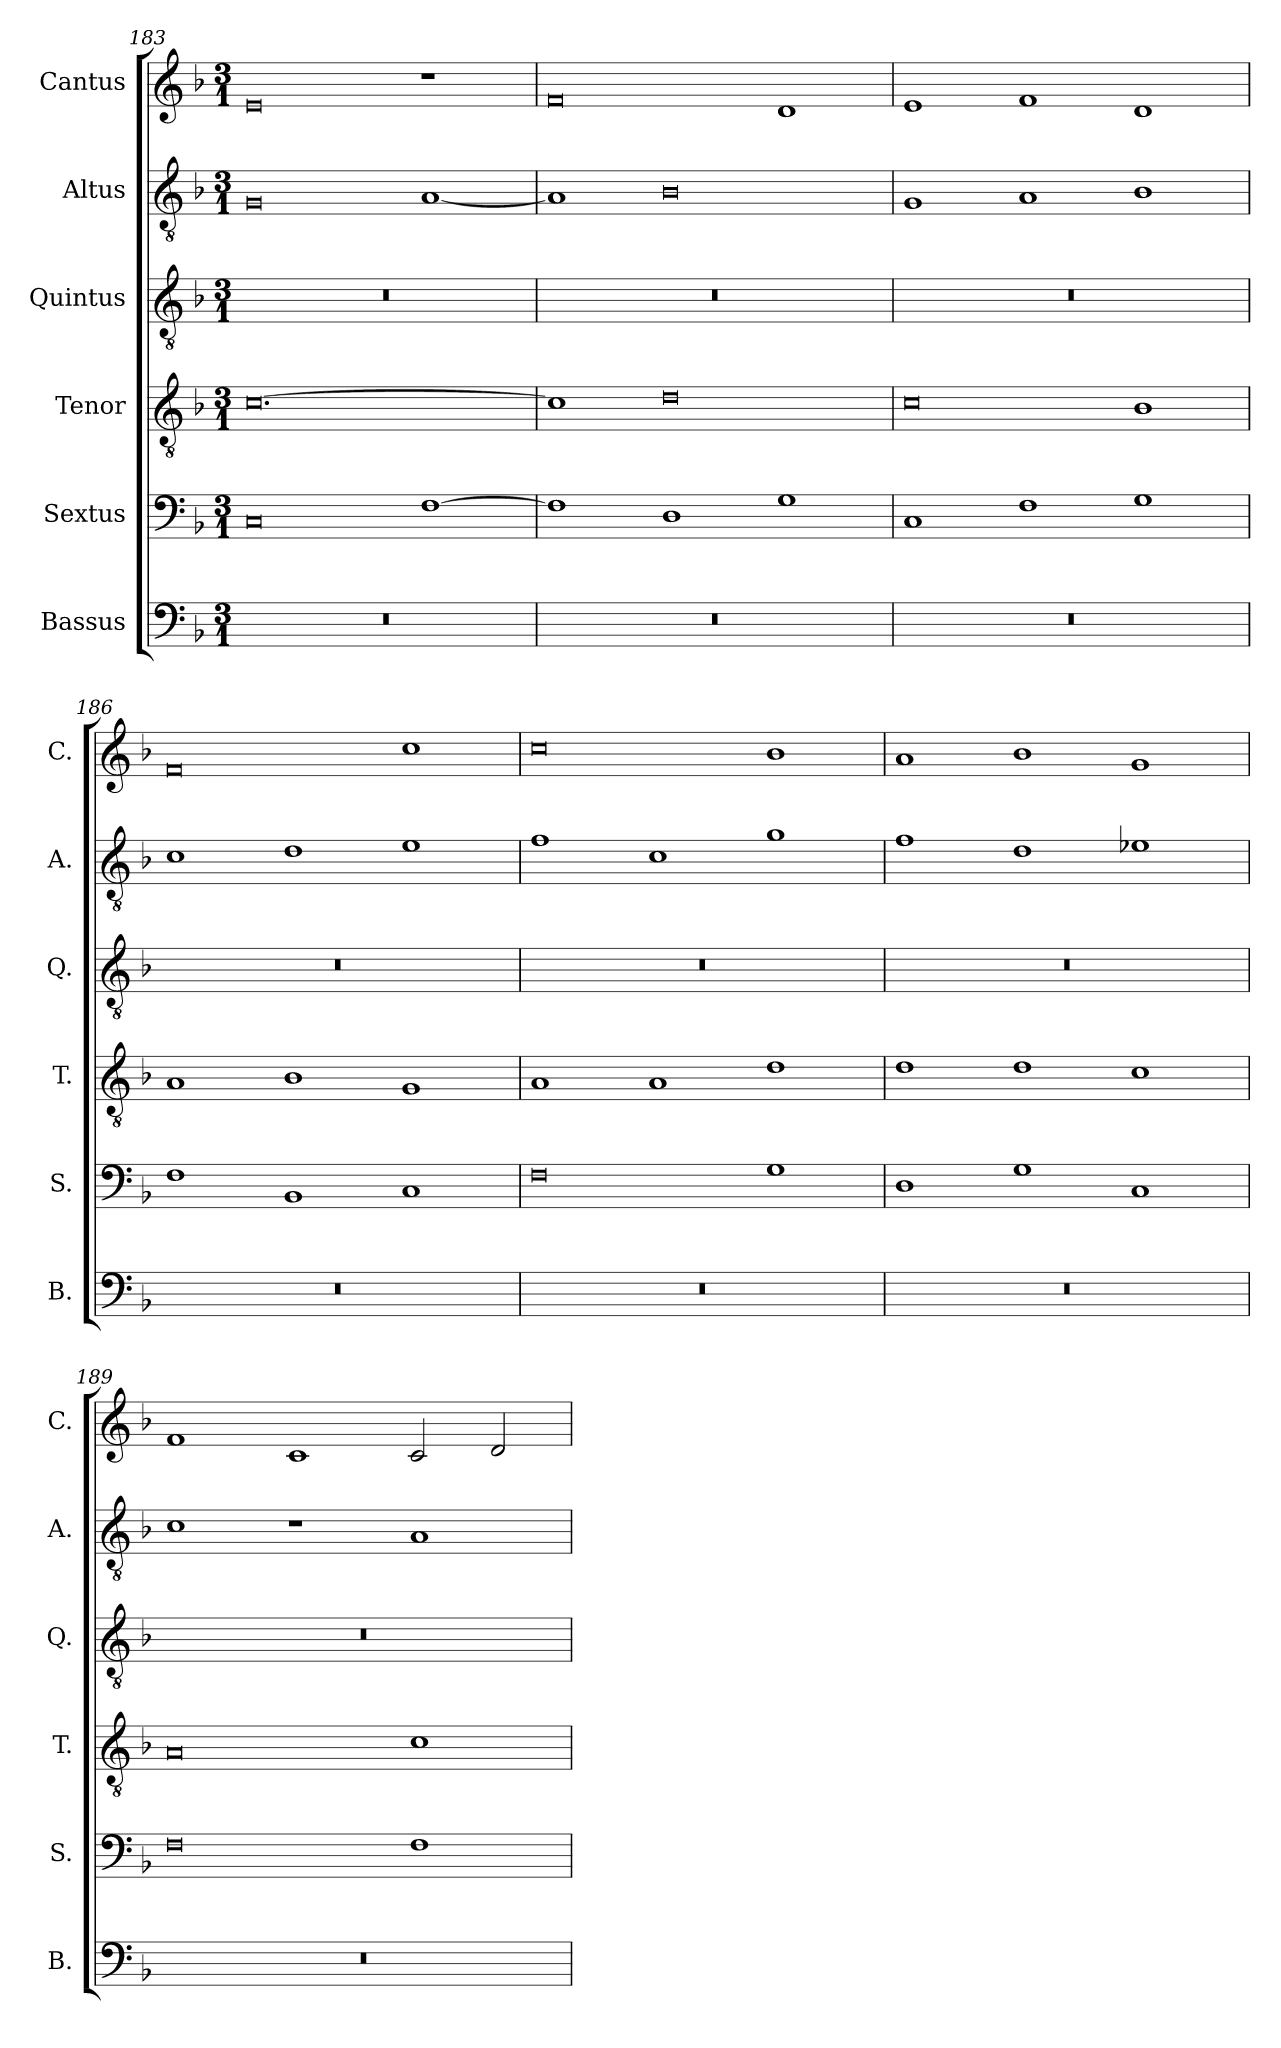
**kern	**kern	**kern	**kern	**kern	**kern
*part6	*part5	*part4	*part3	*part2	*part1
*staff6	*staff5	*staff4	*staff3	*staff2	*staff1
*I"Bassus	*I"Sextus	*I"Tenor	*I"Quintus	*I"Altus	*I"Cantus
*I'B.	*I'S.	*I'T.	*I'Q.	*I'A.	*I'C.
*clefF4	*clefF4	*clefGv2	*clefGv2	*clefGv2	*clefG2
*k[b-]	*k[b-]	*k[b-]	*k[b-]	*k[b-]	*k[b-]
*F:	*F:	*F:	*F:	*F:	*F:
*M3/1	*M3/1	*M3/1	*M3/1	*M3/1	*M3/1
=183	=183	=183	=183	=183	=183
0.r	0C	[0.c	0.r	0G	0e
.	[1F	.	.	[1A	1r
=184	=184	=184	=184	=184	=184
0.r	1F]	1c]	0.r	1A]	0f
.	1D	0d	.	0B-	.
.	1G	.	.	.	1d
=185	=185	=185	=185	=185	=185
0.r	1C	0c	0.r	1G	1e
.	1F	.	.	1A	1f
.	1G	1B-	.	1B-	1d
!!LO:LB:g=z
=186	=186	=186	=186	=186	=186
0.r	1F	1A	0.r	1c	0f
.	1BB-	1B-	.	1d	.
.	1C	1G	.	1e	1cc
=187	=187	=187	=187	=187	=187
0.r	0F	1A	0.r	1f	0cc
.	.	1A	.	1c	.
.	1G	1d	.	1g	1b-
=188	=188	=188	=188	=188	=188
0.r	1D	1d	0.r	1f	1a
.	1G	1d	.	1d	1b-
.	1C	1c	.	1e-X	1g
=189	=189	=189	=189	=189	=189
0.r	0F	0A	0.r	1c	1f
.	.	.	.	1r	1c
.	1F	1c	.	1A	2c/
.	.	.	.	.	2d/
=	=	=	=	=	=
*-	*-	*-	*-	*-	*-
